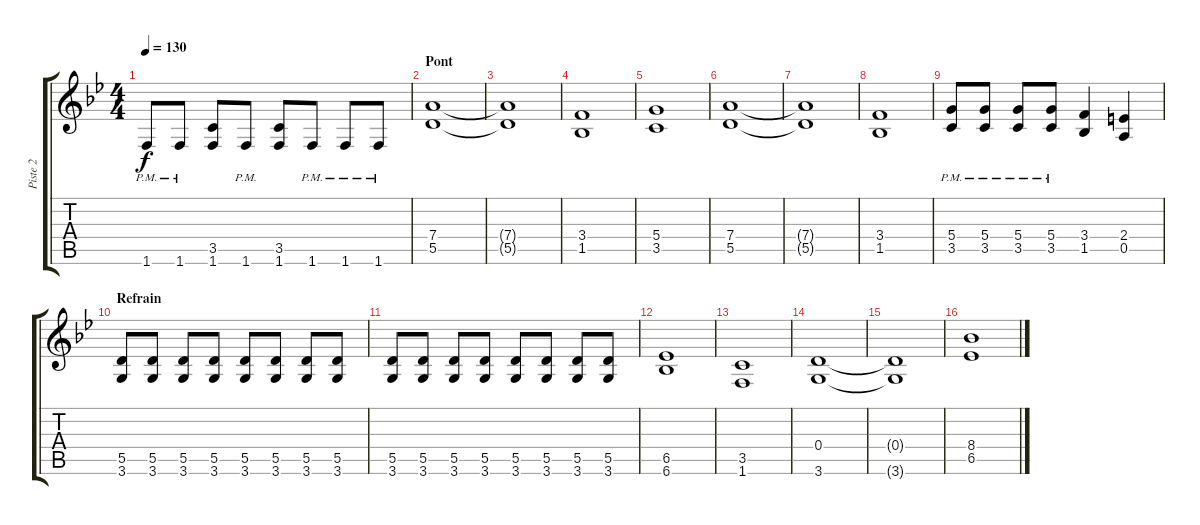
\track ("Piste 2" "Piste 2") {instrument distortionguitar}
\staff {score tabs}
\tuning (E4 B3 G3 D3 A2 E2) {hide}
\ts (4 4)
\tempo 130
\clef g2
\ks gminor
1.6{pm}.8{dy f} 1.6{pm}.8 (3.5 1.6).8 1.6{pm}.8 (3.5 1.6).8 1.6{pm}.8 1.6{pm}.8 1.6{pm}.8 |
\section ("" "Pont")
(7.4 5.5).1 |
(7.4{t} 5.5{t}).1 |
(3.4 1.5).1 |
(5.4 3.5).1 |
(7.4 5.5).1 |
(7.4{t} 5.5{t}).1 |
(3.4 1.5).1 |
(5.4{pm} 3.5{pm}).8 (5.4{pm} 3.5{pm}).8 (5.4{pm} 3.5{pm}).8 (5.4{pm} 3.5{pm}).8 (3.4 1.5).4 (2.4 0.5).4 |
\section ("" "Refrain")
(5.5 3.6).8 (5.5 3.6).8 (5.5 3.6).8 (5.5 3.6).8 (5.5 3.6).8 (5.5 3.6).8 (5.5 3.6).8 (5.5 3.6).8 |
(5.5 3.6).8 (5.5 3.6).8 (5.5 3.6).8 (5.5 3.6).8 (5.5 3.6).8 (5.5 3.6).8 (5.5 3.6).8 (5.5 3.6).8 |
(6.5 6.6).1 |
(3.5 1.6).1 |
(0.4 3.6).1 |
(0.4{t} 3.6{t}).1 |
(8.4 6.5).1
